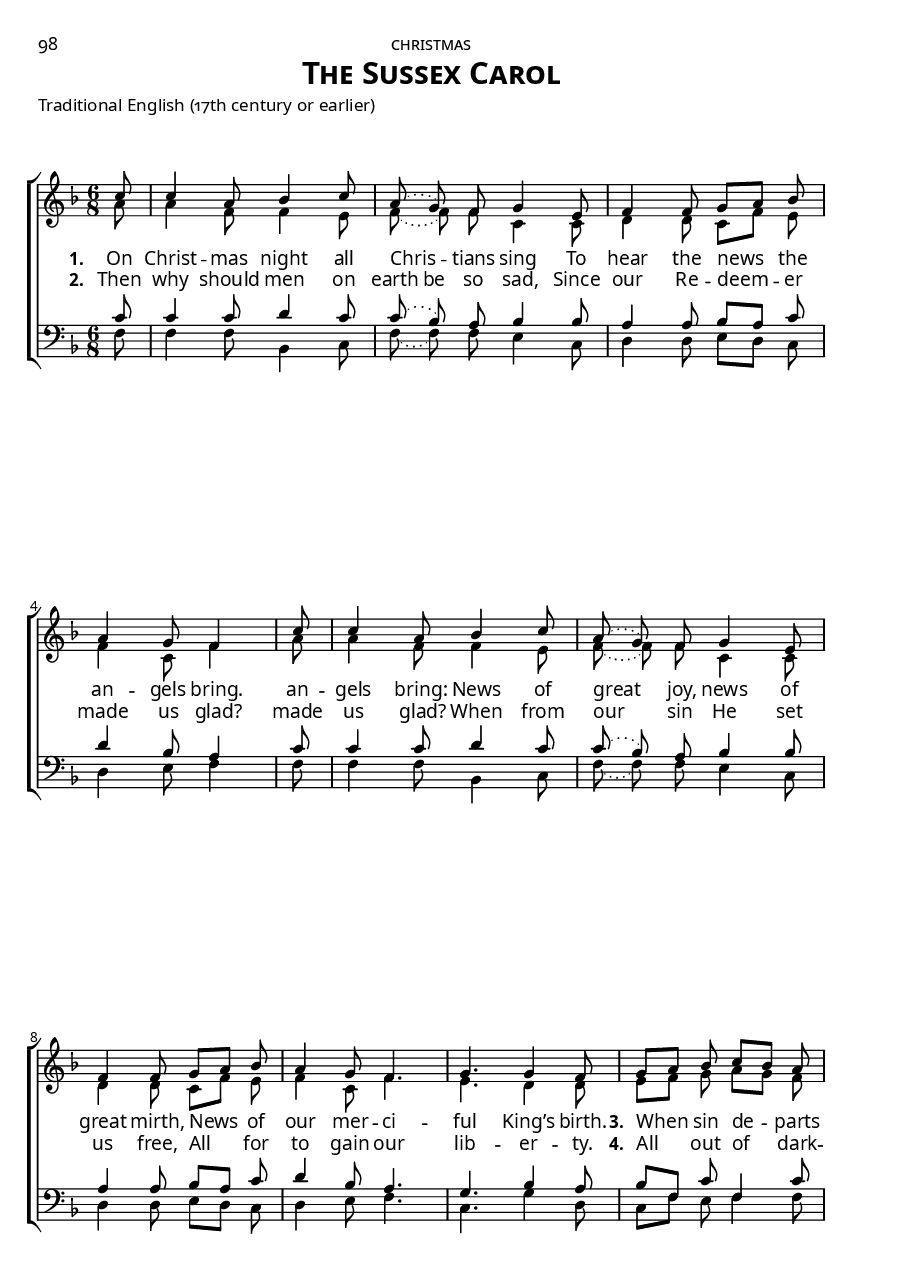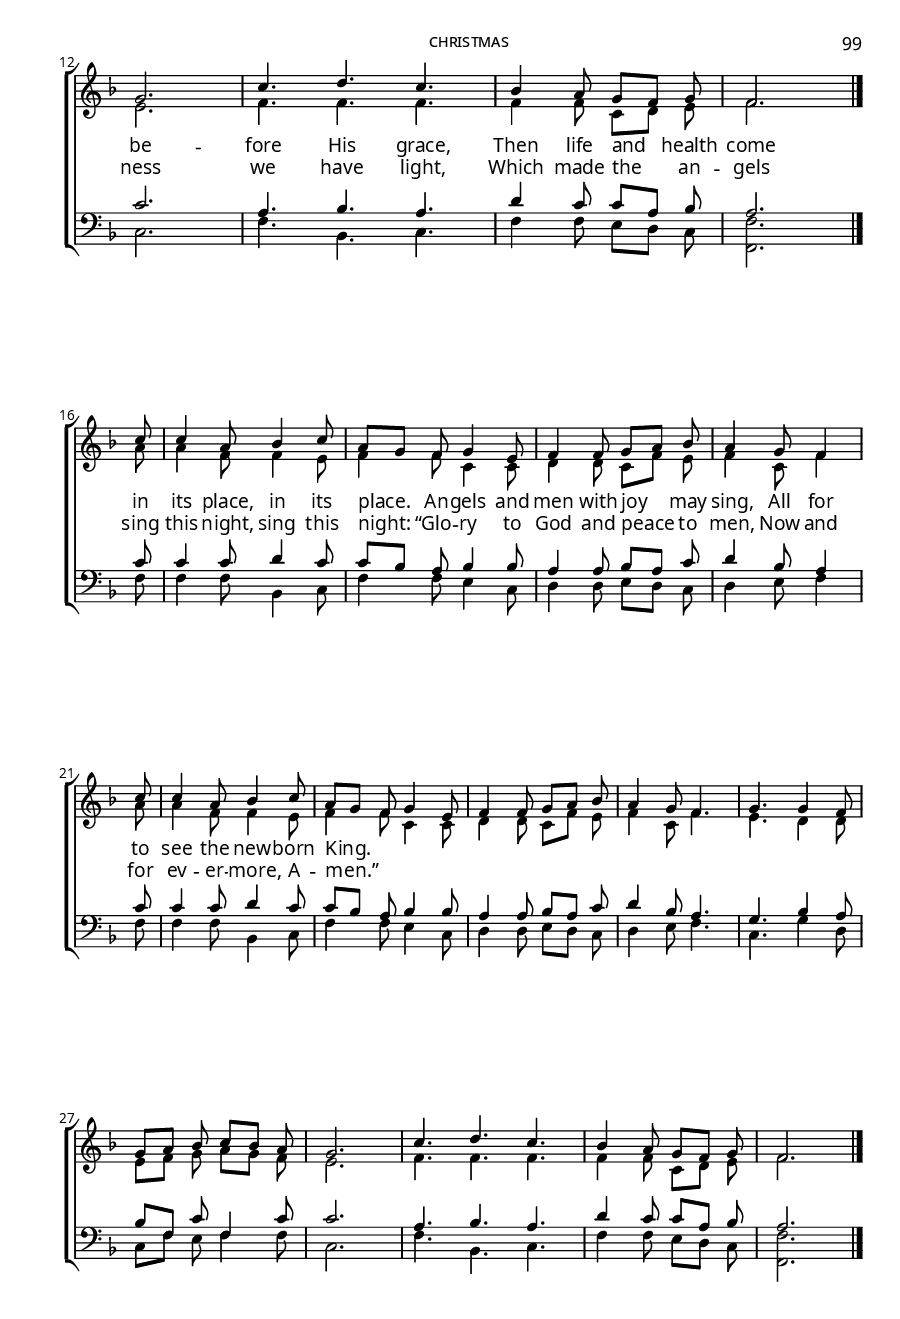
\version "2.14.2"
\include "util.ly"
\version "2.14.2"
#(set-global-staff-size 15) \paper{ #(define fonts (make-pango-font-tree "GoudyOlSt BT" "Garamond Premier Pro" "Garamond Premier Pro" (/ 15 20))) }
\header {
  title = \markup{\override #'(font-name . "Garamond Premier Pro Semibold"){ \abs-fontsize #15 \smallCapsOldStyle"The Sussex Carol"}}
  poet = \markup\oldStyleNum"Traditional English (17th century or earlier)"
  %composer = "Arranged by BHB"
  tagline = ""
}
\paper {
  %print-all-headers = ##f
  paper-height = 9\in
  paper-width = 6\in
  indent = 0\in
  %system-system-spacing = #'((basic-distance . 10) (padding . 0))
  %system-system-spacing =
  %  #'((basic-distance . 0)
  %     (minimum-distance . 0)
  %     (padding . -0.35)
  %     (stretchability . 100))
  ragged-last-bottom = ##f
  ragged-bottom = ##f
  two-sided = ##t
  inner-margin = 0.5\in
  outer-margin = 0.25\in
  top-margin = 0.25\in
  bottom-margin = 0.25\in
  first-page-number = #098
  print-first-page-number = ##t
  headerLine = \markup{\override #'(font-name . "Garamond Premier Pro") \smallCapsOldStyle"christmas"}
  oddHeaderMarkup = \markup\fill-line{
     \override #'(font-name . "Garamond Premier Pro")\abs-fontsize #8.5
     \combine 
        \fill-line{"" \if \should-print-page-number
        \oldStylePageNum""
        }
        \fill-line{\headerLine}
  }
  evenHeaderMarkup = \markup {
     \override #'(font-name . "Garamond Premier Pro")\abs-fontsize #8.5
     \combine
        \if \should-print-page-number
        \oldStylePageNum""
        \fill-line{\headerLine}
  }
}
global = {
  \key f \major
  \time 6/8
  \autoBeamOff
  \override DynamicLineSpanner #'staff-padding = #0.0
  \override DynamicLineSpanner #'Y-extent = #'(-1 . 1)
  \override Score.TimeSignature #'break-visibility = #'#(#f #f #f)
  \slurDotted
}

sopMusic = \relative c'' {
  \repeat volta 2 {
    \partial 8 c8 |
    c4 a8 bes4 c8 |
    a( g) f g4 e8 |
    f4 f8 g[ a] bes |
    
  }
  \alternative {
    { \partial 8*5 a4 g8 f4 }
    { a4 g8 f4. }
  }
  
  g4. g4 f8 |
  g[ a] bes c[ bes] a |
  
  g2. |
  \time 9/8 c4. d c |
  \time 6/8 bes4 a8 g[ f] g |
  f2. \bar "|." \break
  
  
  
  
  \repeat volta 2 {
    \partial 8 c'8 |
    c4 a8 bes4 c8 |
    a[ g] f g4 e8 |
    f4 f8 g[ a] bes |
    
  }
  \alternative {
    { \partial 8*5 a4 g8 f4 }
    { a4 g8 f4. }
  }
  
  g4. g4 f8 |
  g[ a] bes c[ bes] a |
  
  g2. |
  \time 9/8 c4. d c |
  \time 6/8 bes4 a8 g[ f] g |
  f2. \bar "|." \break
}
sopWords = \lyricmode {
  
}

altoMusic = \relative c'' {
  \repeat volta 2 {
    a8 |
    a4 f8 f4 e8 |
    f( f) f8 c4 c8 |
    d4 d8 c[ f] e |
  }
  \alternative {
    { f4 c8 f4 | }
      
    { f4 c8 f4. | }
  }
  e d4 d8 |
  e[ f] g a[ g] f |
  
  e2. |
  f4. f f |
  f4 f8 c[ d] e |
  f2. \bar "|."
  
  
  
  
  \repeat volta 2 {
    a8 |
    a4 f8 f4 e8 |
    f4 f8 c4 c8 |
    d4 d8 c[ f] e |
  }
  \alternative {
    { f4 c8 f4 | }
  
    { f4 c8 f4. | }
  }
  e d4 d8 |
  e[ f] g a[ g] f |
  
  e2. |
  f4. f f |
  f4 f8 c[ d] e |
  f2. \bar "|."
}
altoWords = \lyricmode {
  \dropLyricsV
  \set stanza = #"1. "
  On Christ -- mas night all Chris -- tians sing
  To hear the news the an -- gels bring.
  an -- gels bring:
  
  News of great joy, news of great mirth,
  News of our mer -- ci -- ful King’s birth.
  
  
  \set stanza = #"3. "
  When sin de -- parts be -- fore His grace,
  Then life and health come in its place,
  in its place.
  
  An -- gels and men with joy may sing,
  All for to see the new -- born King.
}
altoWordsII = \lyricmode {
  \dropLyricsV
%\markup\italic
  \set stanza = #"2. "
  \set ignoreMelismata = ##t
  Then why should men on earth be so sad,
  \unset ignoreMelismata
  Since our Re -- deem -- er made us glad?
  made us glad?
  
  When from our sin He set us free,
  All for to gain our lib -- er -- ty.
  
  \set stanza = #"4. "
  All out of dark -- ness we have light,
  Which made the an -- gels sing this night,
  sing this night:
  
  “Glo -- ry to God and peace to men,
  Now and for ev -- er -- more, A -- men.”
}
altoWordsIII = \lyricmode {
}
altoWordsIV = \lyricmode {
}
altoWordsV = \lyricmode {
  \set stanza = #"5. "
  \set ignoreMelismata = ##t
}
altoWordsVI = \lyricmode {
  \set stanza = #"6. "
  \set ignoreMelismata = ##t
}
tenorMusic = \relative c' {
  \repeat volta 2 {
    c8 |
    c4 c8 d4 c8 |
    c( bes) a bes4 bes8 |
    a4 a8 bes[ a] c |
  }
  \alternative {
    { d4 bes8 a4 | }
  
    { d4 bes8 a4. | }
  }
  g bes4 a8 |
  bes[ f] c' f,4 c'8 |
  
  c2. |
  a4. bes a |
  d4 c8 c[ a] bes |
  a2. \bar "|."
  
  
  
  
  \repeat volta 2 {
    c8 |
    c4 c8 d4 c8 |
    c[ bes] a bes4 bes8 |
    a4 a8 bes[ a] c |
  }
  \alternative {
    { d4 bes8 a4 | }
  
    { d4 bes8 a4. | }
  }
  g bes4 a8 |
  bes[ f] c' f,4 c'8 |
  
  c2. |
  a4. bes a |
  d4 c8 c[ a] bes |
  a2. \bar "|."
}
tenorWords = \lyricmode {

}

bassMusic = \relative c {
  \repeat volta 2 {
    f8 |
    f4 f8 bes,4 c8 |
    f( f) f8 e4 c8 |
    d4 d8 e[ d] c |
  }
  \alternative {
    { d4 e8 f4 | }
  
    { d4 e8 f4. | }
  }
  c g'4 d8 |
  c[ f] e f4 f8 |
  c2. |
  f4. bes, c |
  f4 f8 e[ d] c8 |
  <f f,>2. \bar "|."
  
  
  
  \repeat volta 2 {
    f8 |
    f4 f8 bes,4 c8 |
    f4 f8 e4 c8 |
    d4 d8 e[ d] c |
  }
  \alternative {
    { d4 e8 f4 | }
  
    { d4 e8 f4. | }
  }
  c g'4 d8 |
  c[ f] e f4 f8 |
  c2. |
  f4. bes, c |
  f4 f8 e[ d] c8 |
  <f f,>2. \bar "|."
}
bassWords = \lyricmode {

}

pianoRH = \relative c' {
  
}
pianoLH = \relative c' {
  
}
\score {
  \unfoldRepeats

  <<
   \new ChoirStaff <<
    \new Staff = women <<
      \new Voice = "sopranos" { \voiceOne << \global \sopMusic >> }
      \new Voice = "altos" { \voiceTwo << \global \altoMusic >> }
    >>
    \new Lyrics \with { alignAboveContext = #"women" \override VerticalAxisGroup #'nonstaff-relatedstaff-spacing = #'((basic-distance . 1))} \lyricsto "sopranos" \sopWords
    \new Lyrics = "altosVI"  \with { alignBelowContext = #"women" } \lyricsto "sopranos" \altoWordsVI
    \new Lyrics = "altosV"  \with { alignBelowContext = #"women" } \lyricsto "sopranos" \altoWordsV
    \new Lyrics = "altosIV"  \with { alignBelowContext = #"women" } \lyricsto "sopranos" \altoWordsIV
    \new Lyrics = "altosIII"  \with { alignBelowContext = #"women" } \lyricsto "sopranos" \altoWordsIII
    \new Lyrics = "altosII"  \with { alignBelowContext = #"women" } \lyricsto "sopranos" \altoWordsII
    \new Lyrics = "altos"  \with { alignBelowContext = #"women" \override VerticalAxisGroup #'nonstaff-relatedstaff-spacing = #'((basic-distance . 1)) } \lyricsto "sopranos" \altoWords
   \new Staff = men <<
      \clef bass
      \new Voice = "tenors" { \voiceOne << \global \tenorMusic >> }
      \new Voice = "basses" { \voiceTwo << \global \bassMusic >> }
    >>
    \new Lyrics \with { alignAboveContext = #"men" \override VerticalAxisGroup #'nonstaff-relatedstaff-spacing = #'((basic-distance . 1)) } \lyricsto "tenors" \tenorWords
    \new Lyrics \with { alignBelowContext = #"men" \override VerticalAxisGroup #'nonstaff-relatedstaff-spacing = #'((basic-distance . 1)) } \lyricsto "basses" \bassWords
  >>
%    \new PianoStaff << \new Staff { \new Voice { \pianoRH } } \new Staff { \clef "bass" \pianoLH } >>
  >>
  \layout {
    \context {
      \Score
      %\override SpacingSpanner #'base-shortest-duration = #(ly:make-moment 1 4)
      %\override SpacingSpanner #'common-shortest-duration = #(ly:make-moment 1 4)
    }
    \context {
      % Remove all empty staves
      % \Staff \RemoveEmptyStaves \override VerticalAxisGroup #'remove-first = ##t
    }
    \context {
      \Lyrics
      \override LyricText #'X-offset = #center-on-word
    }
  }
  \midi {
    \tempo 4 = 150
    \set Staff.midiInstrument = "piccolo"
  
    \context {
      \Voice
      \remove "Dynamic_performer"
    }
  }
}

